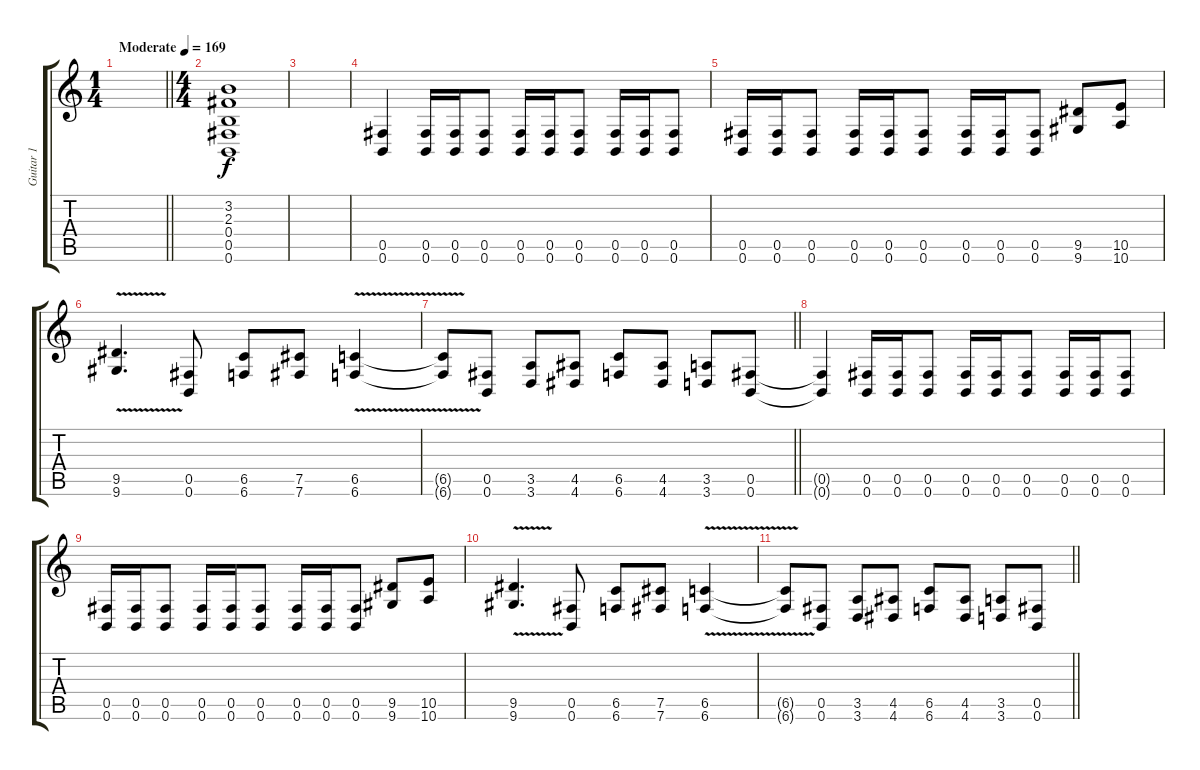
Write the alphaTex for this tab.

\track ("Guitar 1" "Guitar 1") {instrument distortionguitar}
\staff {score tabs}
\tuning (Db4 Ab3 E3 B2 Gb2 B1) {hide}
\ts (1 4)
\tempo (169 "Moderate")
\clef g2
\barLineRight lightlight
\ks c
|
\ts (4 4)
(3.2 2.3 0.4 0.5 0.6).1 |
|
(0.5 0.6).4 (0.5 0.6).16 (0.5 0.6).16 (0.5 0.6).8 (0.5 0.6).16 (0.5 0.6).16 (0.5 0.6).8 (0.5 0.6).16 (0.5 0.6).16 (0.5 0.6).8 |
(0.5 0.6).16 (0.5 0.6).16 (0.5 0.6).8 (0.5 0.6).16 (0.5 0.6).16 (0.5 0.6).8 (0.5 0.6).16 (0.5 0.6).16 (0.5 0.6).8 (9.5 9.6).8 (10.5 10.6).8 |
(9.5{v} 9.6{v}).4{d} (0.5 0.6).8 (6.5 6.6).8 (7.5 7.6).8 (6.5{v} 6.6{v}).4 |
\barLineRight lightlight
(6.5{t} 6.6{t}).8 (0.5 0.6).8 (3.5 3.6).8 (4.5 4.6).8 (6.5 6.6).8 (4.5 4.6).8 (3.5 3.6).8 (0.5 0.6).8 |
(0.5{t} 0.6{t}).4 (0.5 0.6).16 (0.5 0.6).16 (0.5 0.6).8 (0.5 0.6).16 (0.5 0.6).16 (0.5 0.6).8 (0.5 0.6).16 (0.5 0.6).16 (0.5 0.6).8 |
(0.5 0.6).16 (0.5 0.6).16 (0.5 0.6).8 (0.5 0.6).16 (0.5 0.6).16 (0.5 0.6).8 (0.5 0.6).16 (0.5 0.6).16 (0.5 0.6).8 (9.5 9.6).8 (10.5 10.6).8 |
(9.5{v} 9.6{v}).4{d} (0.5 0.6).8 (6.5 6.6).8 (7.5 7.6).8 (6.5{v} 6.6{v}).4 |
\barLineRight lightlight
(6.5{t} 6.6{t}).8 (0.5 0.6).8 (3.5 3.6).8 (4.5 4.6).8 (6.5 6.6).8 (4.5 4.6).8 (3.5 3.6).8 (0.5 0.6).8
